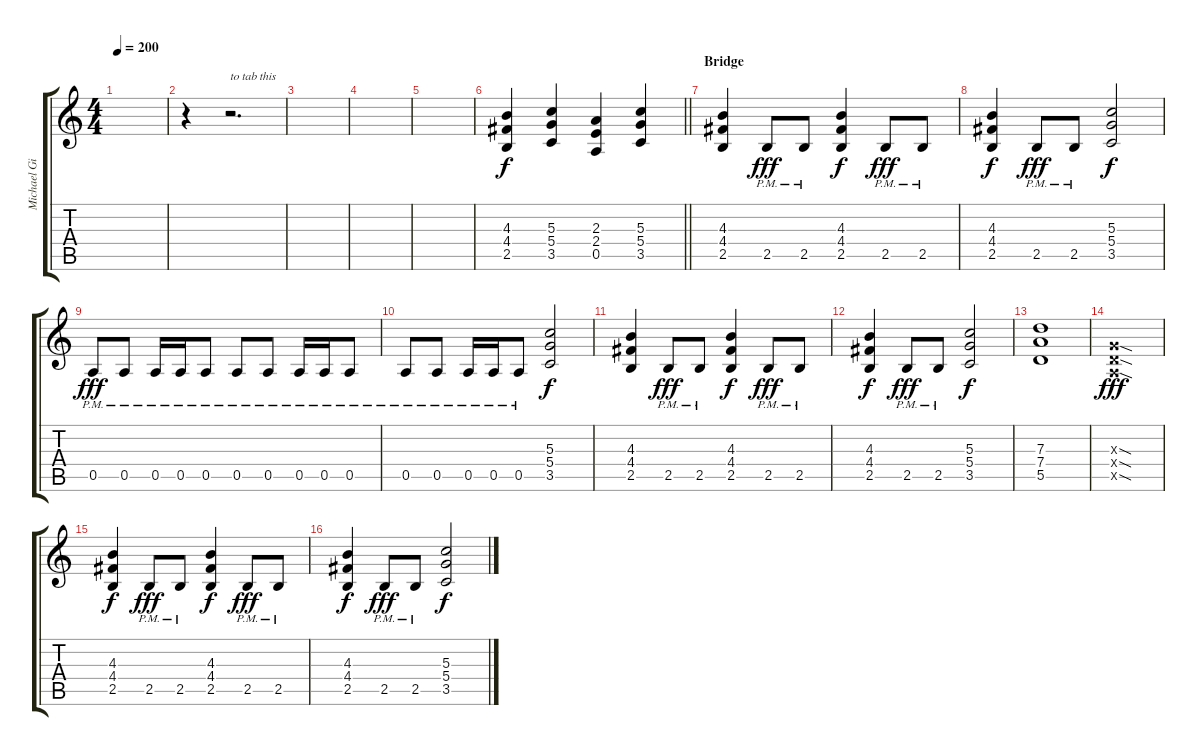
\track ("Michael Gilbert" "Michael Gi") {instrument distortionguitar}
\staff {score tabs}
\tuning (E4 B3 G3 D3 A2 E2) {hide}
\ts (4 4)
\tempo 200
\clef g2
\ks c
|
r.4 r.2{d txt "to tab this"} |
|
|
|
\barLineRight lightlight
(4.3 4.4 2.5).4 (5.3 5.4 3.5).4 (2.3 2.4 0.5).4 (5.3 5.4 3.5).4 |
\section ("" "Bridge")
(4.3 4.4 2.5).4 2.5{pm}.8{dy fff} 2.5{pm}.8 (4.3 4.4 2.5).4{dy f} 2.5{pm}.8{dy fff} 2.5{pm}.8 |
(4.3 4.4 2.5).4{dy f} 2.5{pm}.8{dy fff} 2.5{pm}.8 (5.3 5.4 3.5).2{dy f} |
0.5{pm}.8{dy fff} 0.5{pm}.8 0.5{pm}.16 0.5{pm}.16 0.5{pm}.8 0.5{pm}.8 0.5{pm}.8 0.5{pm}.16 0.5{pm}.16 0.5{pm}.8 |
0.5{pm}.8 0.5{pm}.8 0.5{pm}.16 0.5{pm}.16 0.5{pm}.8 (5.3 5.4 3.5).2{dy f} |
(4.3 4.4 2.5).4 2.5{pm}.8{dy fff} 2.5{pm}.8 (4.3 4.4 2.5).4{dy f} 2.5{pm}.8{dy fff} 2.5{pm}.8 |
(4.3 4.4 2.5).4{dy f} 2.5{pm}.8{dy fff} 2.5{pm}.8 (5.3 5.4 3.5).2{dy f} |
(7.3 7.4 5.5).1 |
(0.3{sod x} 0.4{sod x} 0.5{sod x}).1{dy fff} |
(4.3 4.4 2.5).4{dy f} 2.5{pm}.8{dy fff} 2.5{pm}.8 (4.3 4.4 2.5).4{dy f} 2.5{pm}.8{dy fff} 2.5{pm}.8 |
(4.3 4.4 2.5).4{dy f} 2.5{pm}.8{dy fff} 2.5{pm}.8 (5.3 5.4 3.5).2{dy f}
